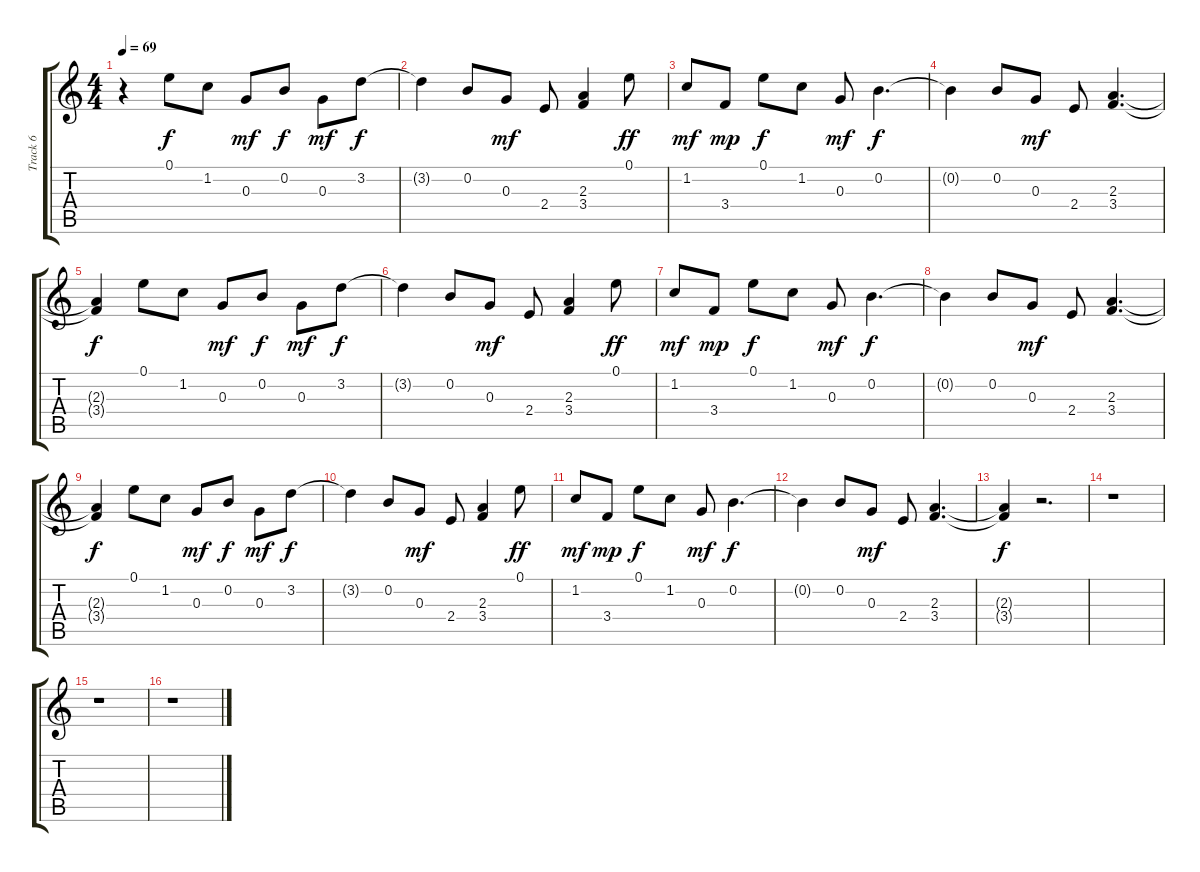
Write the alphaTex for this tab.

\track ("Track 6" "Track 6") {instrument acousticguitarsteel}
\staff {score tabs}
\tuning (E4 B3 G3 D3 A2 E2) {hide}
\ts (4 4)
\tempo 69
\clef g2
\ks c
r.4{dy f} 0.1.8 1.2.8 0.3.8{dy mf} 0.2.8{dy f} 0.3.8{dy mf} 3.2.8{dy f} |
3.2{t}.4 0.2.8 0.3.8{dy mf} 2.4.8 (2.3 3.4).4 0.1.8{dy ff} |
1.2.8{dy mf} 3.4.8{dy mp} 0.1.8{dy f} 1.2.8 0.3.8{dy mf} 0.2.4{d dy f} |
0.2{t}.4 0.2.8 0.3.8{dy mf} 2.4.8 (2.3 3.4).4{d} |
(2.3{t} 3.4{t}).4{dy f} 0.1.8 1.2.8 0.3.8{dy mf} 0.2.8{dy f} 0.3.8{dy mf} 3.2.8{dy f} |
3.2{t}.4 0.2.8 0.3.8{dy mf} 2.4.8 (2.3 3.4).4 0.1.8{dy ff} |
1.2.8{dy mf} 3.4.8{dy mp} 0.1.8{dy f} 1.2.8 0.3.8{dy mf} 0.2.4{d dy f} |
0.2{t}.4 0.2.8 0.3.8{dy mf} 2.4.8 (2.3 3.4).4{d} |
(2.3{t} 3.4{t}).4{dy f} 0.1.8 1.2.8 0.3.8{dy mf} 0.2.8{dy f} 0.3.8{dy mf} 3.2.8{dy f} |
3.2{t}.4 0.2.8 0.3.8{dy mf} 2.4.8 (2.3 3.4).4 0.1.8{dy ff} |
1.2.8{dy mf} 3.4.8{dy mp} 0.1.8{dy f} 1.2.8 0.3.8{dy mf} 0.2.4{d dy f} |
0.2{t}.4 0.2.8 0.3.8{dy mf} 2.4.8 (2.3 3.4).4{d} |
(2.3{t} 3.4{t}).4{dy f} r.2{d} |
r.1 |
r.1 |
r.1
